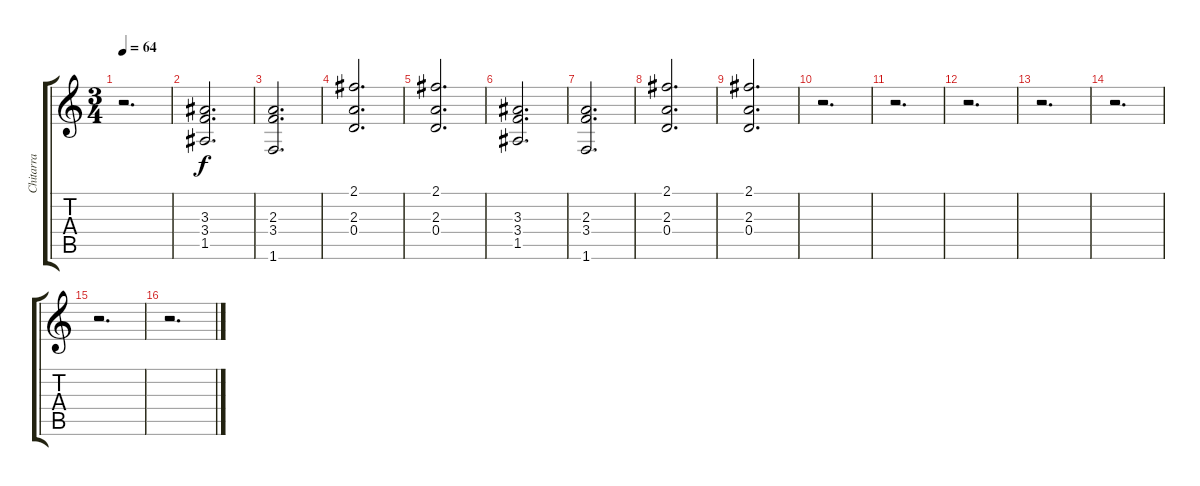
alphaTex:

\track ("Chitarra" "Chitarra") {instrument distortionguitar}
\staff {score tabs}
\tuning (E4 B3 G3 D3 A2 E2) {hide}
\ts (3 4)
\tempo 64
\clef g2
\ks c
r.2{d dy f} |
(3.3 3.4 1.5).2{d} |
(2.3 3.4 1.6).2{d} |
(2.1 2.3 0.4).2{d} |
(2.1 2.3 0.4).2{d} |
(3.3 3.4 1.5).2{d} |
(2.3 3.4 1.6).2{d} |
(2.1 2.3 0.4).2{d} |
(2.1 2.3 0.4).2{d} |
r.2{d} |
r.2{d} |
r.2{d} |
r.2{d} |
r.2{d} |
r.2{d} |
r.2{d}
